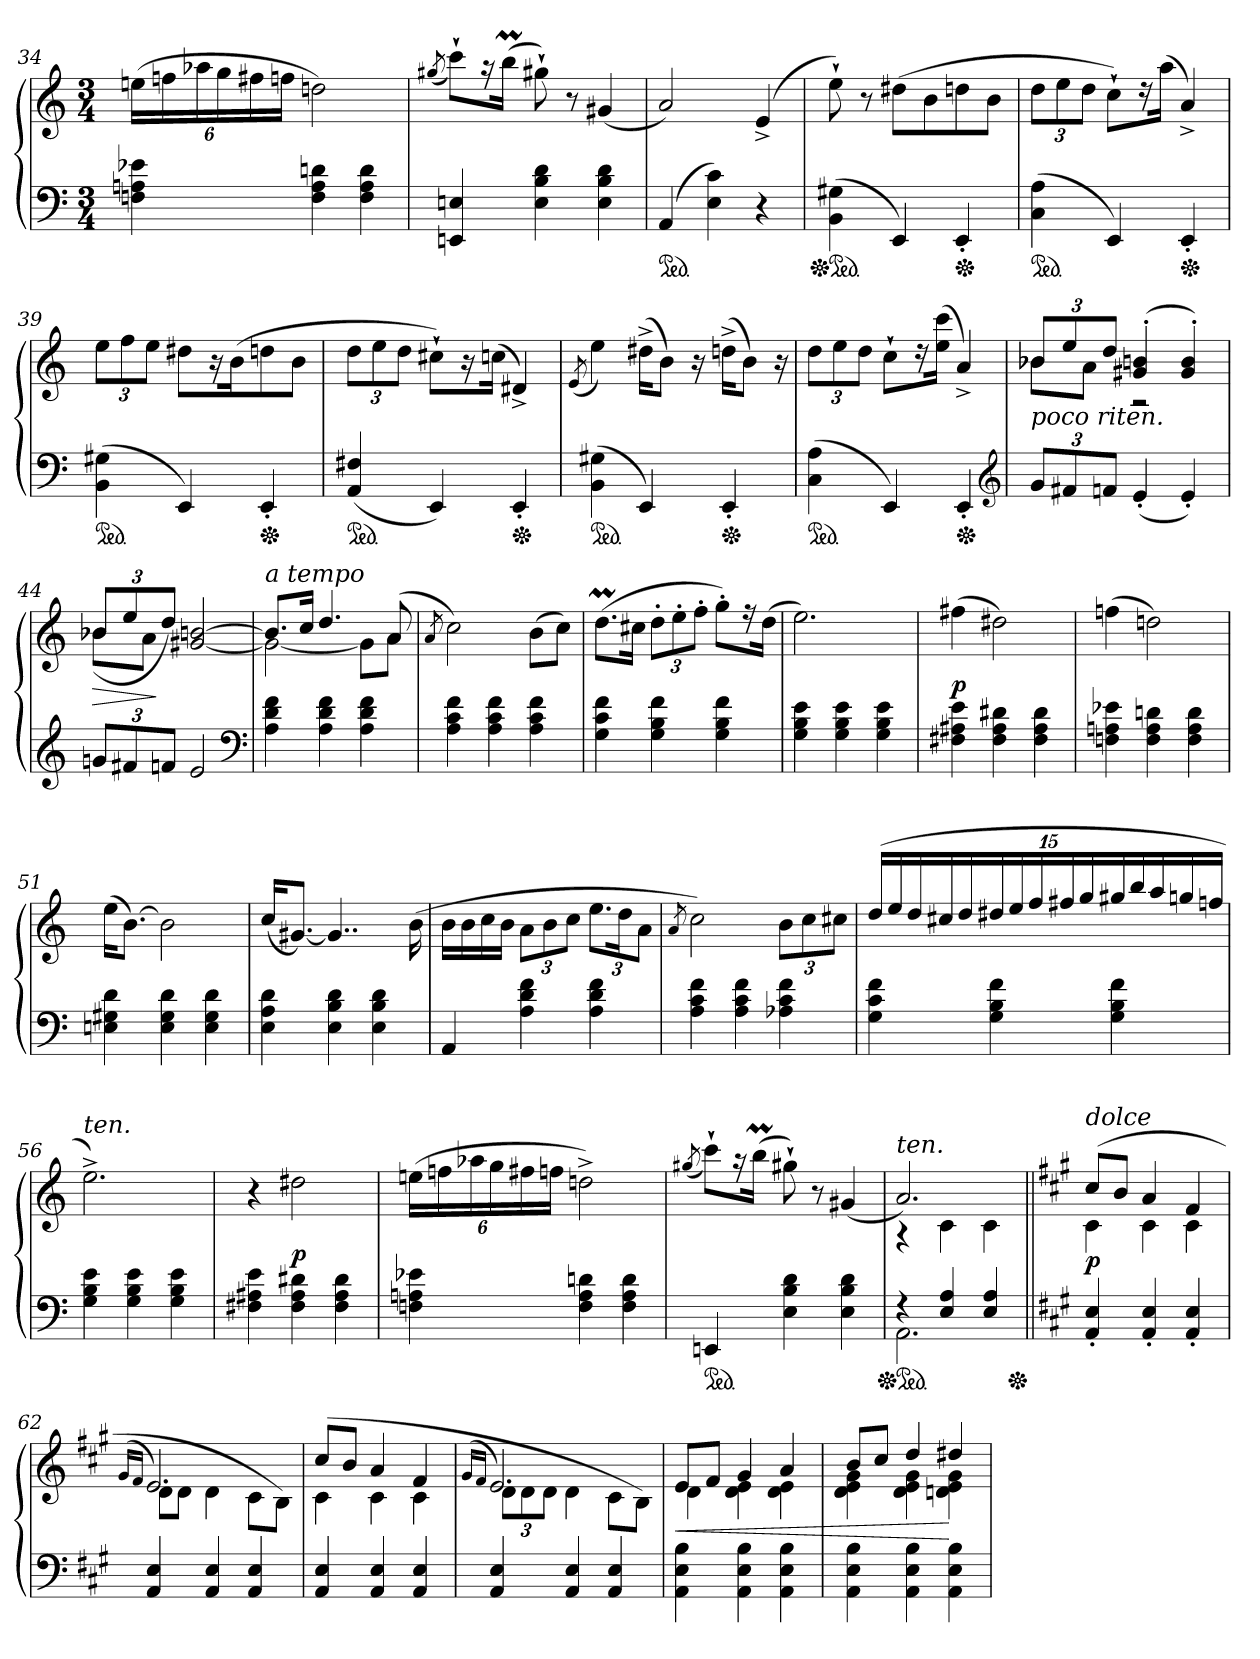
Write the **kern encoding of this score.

**kern	**kern	**dynam
*part1	*part1	*part1
*staff2	*staff1	*staff1/2
*clefF4	*clefG2	*
*k[]	*k[]	*
*a:	*a:	*
*M3/4	*M3/4	*
=34	=34	=34
4Fn 4An 4e-X	(24eenLL	.
.	24ffn	.
.	24aa-X	.
.	24gg	.
.	24ff#X	.
.	24ffnJJ	.
4F 4A 4dn	2ddn)	.
4F 4A 4d	.	.
=35	=35	=35
.	(8qgg#X/	.
4EEn 4En	8ccc`L)	.
.	16r	.
.	(16bbmJk	.
4E 4B 4d	8gg#X`)	.
.	8r	.
4E 4B 4d	(4g#X	.
=36	=36	=36
*ped	*	*
(>4AA	2a)	.
4E 4c)	.	.
4r	(4e^	.
=37	=37	=37
*Xped	*	*
*ped	*	*
(4BB 4G#X	8ee`)	.
.	8r	.
4EE)	(8dd#XL	.
.	8b	.
*Xped	*	*
4EE'	8ddn	.
.	8bJ	.
=38	=38	=38
*ped	*	*
(4C 4A	12ddL	.
.	12ee	.
.	12ddJ	.
4EE)	8cc`L)	.
.	16r	.
.	(16aaJk	.
*Xped	*	*
4EE'	4a^)	.
=39	=39	=39
*ped	*	*
(4BB 4G#X	12eeL	.
.	12ff	.
.	12eeJ	.
4EE)	8dd#XL	.
.	16r	.
.	(16bK	.
*Xped	*	*
4EE'	8ddn	.
.	8bJ	.
=40	=40	=40
*ped	*	*
(>4AA 4F#X	12ddL	.
.	12ee	.
.	12ddJ	.
4EE)	8cc#X`L)	.
.	16r	.
.	(16ccnJk	.
*Xped	*	*
4EE'	4d#X^)	.
=41	=41	=41
.	(8qe/	.
*ped	*	*
(4BB 4G#X	4ee)	.
4EE)	(16dd#X^KL	.
.	8bJ)	.
.	16r	.
*Xped	*	*
4EE'	(16ddn^KL	.
.	8bJ)	.
.	16r	.
=42	=42	=42
*ped	*	*
(4C 4A	12ddL	.
.	12ee	.
.	12ddJ	.
4EE)	8cc`L	.
.	16r	.
.	(16ee 16cccJk	.
*Xped	*	*
4EE'	4a^)	.
*clefG2	*	*
=43	=43	=43
*	*^	*
!	!LO:TX:b:i:t=poco riten.	!	!
12gL	12b-XL	8b-XL	.
12f#X	12ee	.	.
.	.	8aJ	.
12fnJ	12ddJ	.	.
(4e'	(4g#X' 4bn'	2r	.
4e')	4g#' 4b')	.	.
=44	=44	=44	=44
12gnL	12b-XL	(8b-XL	>
12f#X	12ee	.	.
.	.	8aJ	.
12fnJ	12ddJ)	.	]
2e	[2g#X [2bn	2ryy	.
*clefF4	*	*	*
=45	=45	=45	=45
!	!LO:TX:a:i:t=a tempo	!	!
4A 4d 4f	8.bL]	2g#_	.
.	16ccJk	.	.
4A 4d 4f	4.dd	.	.
4A 4d 4f	.	8g#L]	.
.	(8a	8aJ	.
*	*v	*v	*
=46	=46	=46
.	8qa/	.
4A 4c 4f	2cc)	.
4A 4c 4f	.	.
4A 4c 4f	(8bL	.
.	8ccJ)	.
=47	=47	=47
4G 4c 4f	(8.ddML	.
.	16cc#XJk	.
4G 4B 4f	12dd'L	.
.	12ee'	.
.	12ff'J	.
4G 4B 4f	8gg'L)	.
.	16r	.
.	(16ddJk	.
=48	=48	=48
4G 4B 4e	2.ee)	.
4G 4B 4e	.	.
4G 4B 4e	.	.
=49	=49	=49
4F#X 4A#X 4e	(4ff#X	p
4F# 4A# 4d#X	2dd#X)	.
4F# 4A# 4d#	.	.
=50	=50	=50
4Fn 4An 4e-X	(4ffn	.
4F 4A 4dn	2ddn)	.
4F 4A 4d	.	.
=51	=51	=51
4En 4G#X 4d	(16eeKL	.
.	[8.bJ)	.
4E 4G# 4d	2b]	.
4E 4G# 4d	.	.
=52	=52	=52
4E 4A 4d	(16cc/KL	.
.	[8.g#X/J)	.
4E 4B 4d	4..g#]	.
4E 4B 4d	.	.
.	(16b	.
=53	=53	=53
4AA	16bLL	.
.	16b	.
.	16cc	.
.	16bJJ	.
4A 4d 4f	12aL	.
.	12b	.
.	12ccJ	.
4A 4d 4f	12.eeL	.
.	24ddK	.
.	12aJ	.
=54	=54	=54
.	8qa/	.
4A 4c 4f	2cc)	.
4A 4c 4f	.	.
4A-X 4c 4f	12bL	.
.	12cc	.
.	12cc#XJ	.
=55	=55	=55
4G 4c 4f	(>20ddLL	.
.	20ee	.
.	20dd	.
.	20cc#X	.
.	20dd	.
4G 4B 4f	20dd#X	.
.	20ee	.
.	20ff	.
.	20ff#X	.
.	20gg	.
4G 4B 4f	20gg#X	.
.	20bb	.
.	20aa	.
.	20ggn	.
.	20ffn/JJ	.
=56	=56	=56
!	!LO:TX:a:i:t=ten.	!
4G 4B 4e	2.ee^)	.
4G 4B 4e	.	.
4G 4B 4e	.	.
=57	=57	=57
4F#X 4A#X 4e	4r	.
4F# 4A# 4d#X	2dd#X	p
4F# 4A# 4d#	.	.
=58	=58	=58
4Fn 4An 4e-X	(24eenLL	.
.	24ffn	.
.	24aa-X	.
.	24gg	.
.	24ff#X	.
.	24ffnJJ	.
4F 4A 4dn	2ddn^)	.
4F 4A 4d	.	.
=59	=59	=59
.	(8qgg#X/	.
*ped	*	*
4EEn	8ccc`L)	.
.	16r	.
.	(16bbmJk	.
4E 4B 4d	8gg#X`)	.
.	8r	.
4E 4B 4d	(4g#X	.
=60	=60	=60
*^	*^	*
!	!	!LO:TX:a:i:t=ten.	!	!
*Xped	*	*	*	*
*ped	*	*	*	*
4r	2.AA	2.a)	4r	.
4E 4A	.	.	4c	.
4E 4A	.	.	4c	.
*v	*v	*	*	*
*Xped	*	*	*
=61||	=61||	=61||	=61||
*k[f#c#g#]	*k[f#c#g#]	*	*
!	!LO:TX:a:i:t=dolce	!	!
4AA' 4E'	(8cc#L	4c#	p
.	8bJ	.	.
4AA' 4E'	4a	4c#	.
4AA' 4E'	4f#	4c#	.
=62	=62	=62	=62
.	(<16qg#/LL	.	.
.	16qf#/JJ	.	.
4AA 4E	2.e)	8dL	.
.	.	8dJ	.
4AA 4E	.	4d	.
4AA 4E	.	8c#L	.
.	.	8BJ)	.
=63	=63	=63	=63
4AA 4E	(8cc#L	4c#	.
.	8bJ	.	.
4AA 4E	4a	4c#	.
4AA 4E	4f#	4c#	.
=64	=64	=64	=64
.	(<16qg#/LL	.	.
.	16qf#/JJ	.	.
4AA 4E	2.e)	12dL	.
.	.	12d	.
.	.	12dJ	.
4AA 4E	.	4d	.
4AA 4E	.	8c#L	.
.	.	8BJ)	.
=65	=65	=65	=65
4AA 4E 4B	8eL	4d	<
.	8f#J	.	.
4AA 4E 4B	4g#	4d 4e	.
4AA 4E 4B	4a	4d 4e	.
=66	=66	=66	=66
4AA 4E 4B	8bL	4d 4e 4g#	.
.	8cc#J	.	.
4AA 4E 4B	4dd	4d 4e 4g#	.
4AA 4E 4B	4dd#X	4dn 4e 4g#	[
*	*v	*v	*
=	=	=
*-	*-	*-
